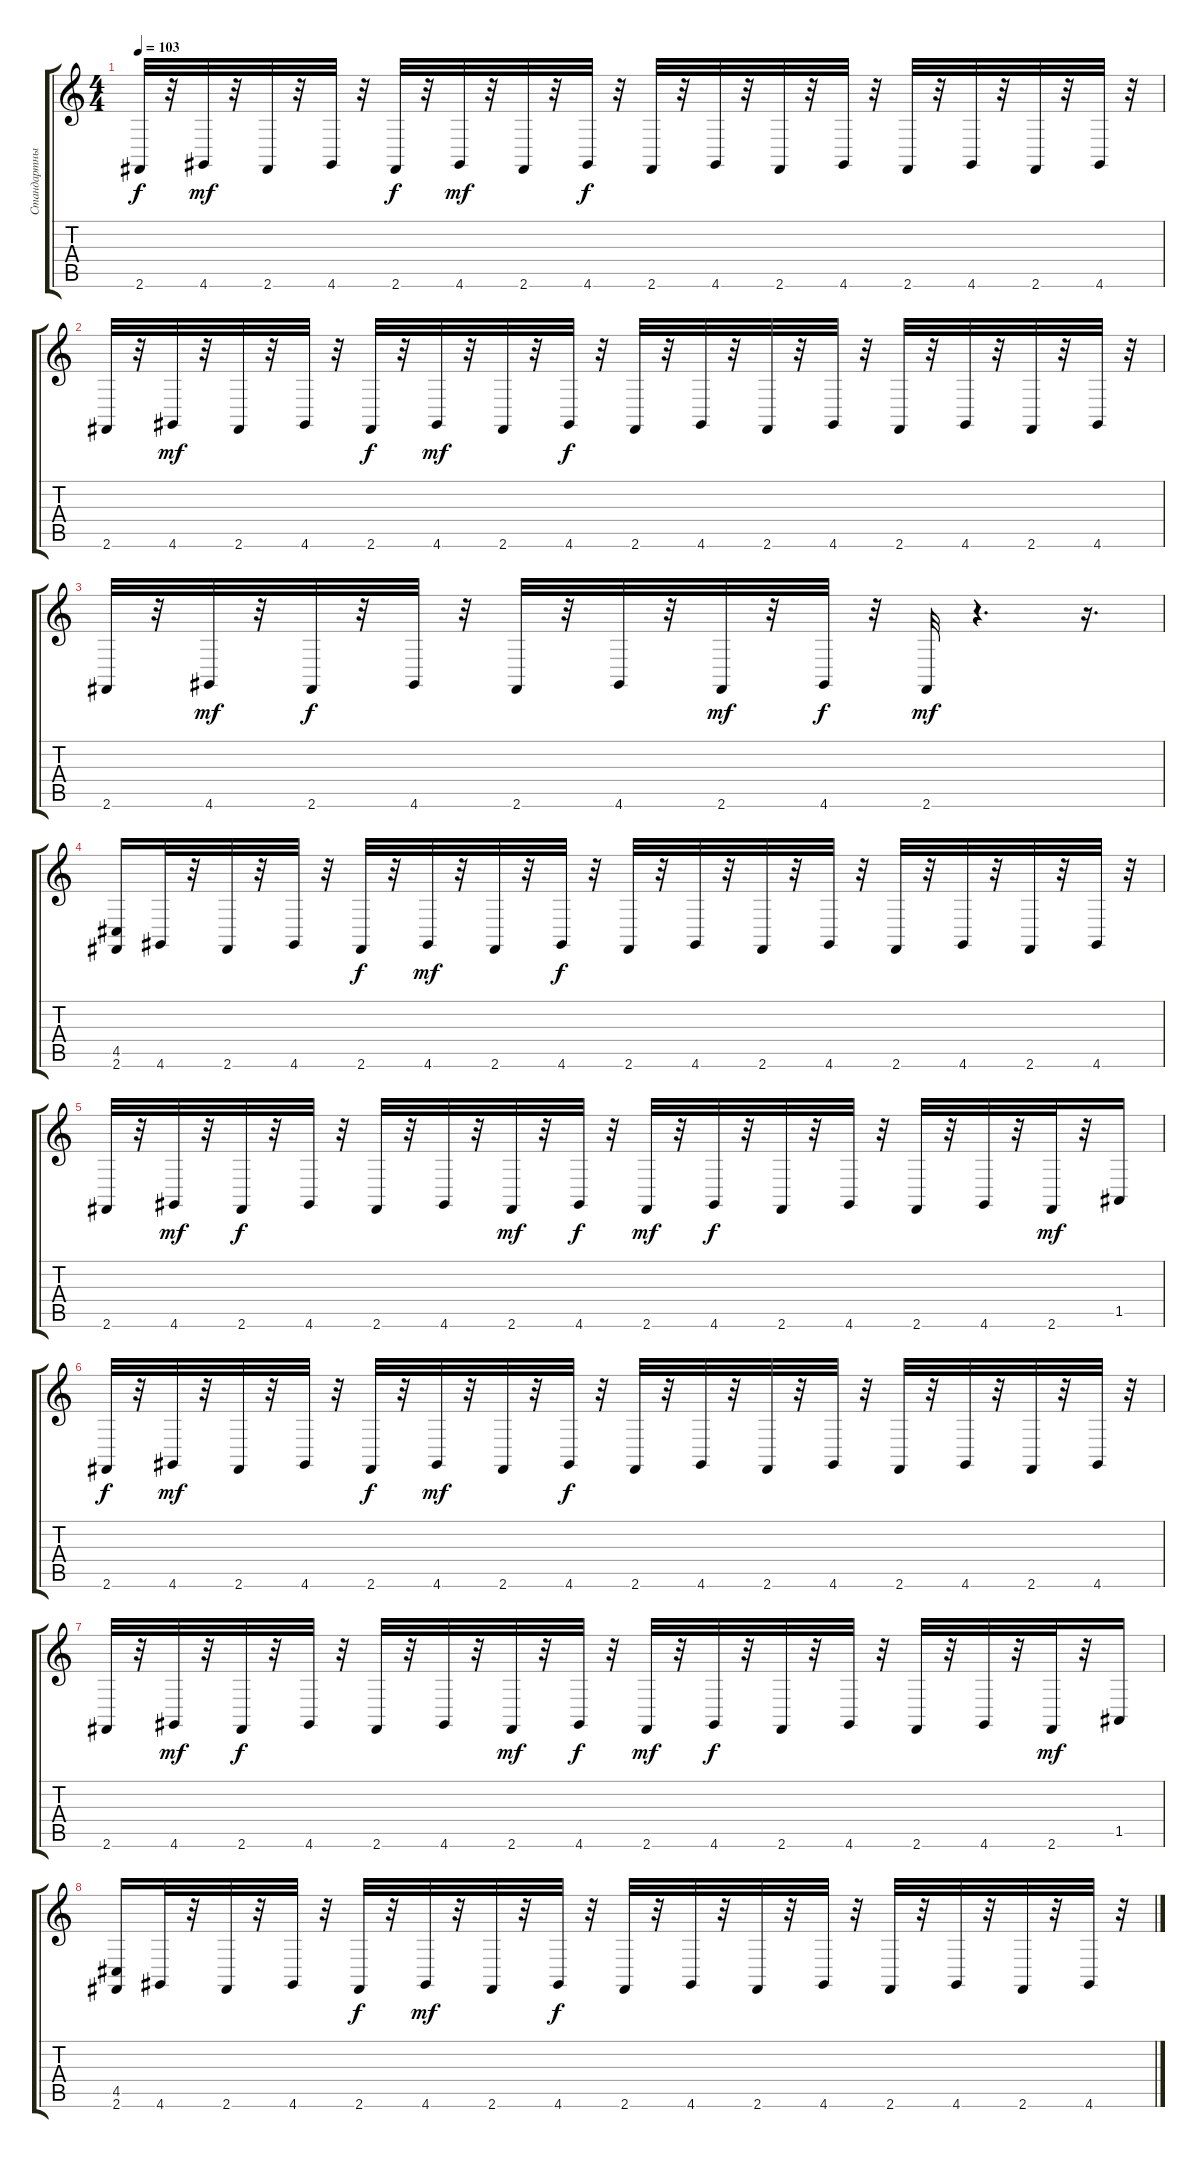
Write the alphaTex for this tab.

\track ("Стандартный Набор" "Стандартны") {instrument synthdrum}
\staff {score tabs}
\tuning (E4 B3 G3 D3 A2 E2) {hide}
\ts (4 4)
\tempo 103
\clef g2
\ks c
2.6.32{dy f} r.32 4.6.32{dy mf} r.32 2.6.32 r.32 4.6.32 r.32 2.6.32{dy f} r.32 4.6.32{dy mf} r.32 2.6.32 r.32 4.6.32{dy f} r.32 2.6.32 r.32 4.6.32 r.32 2.6.32 r.32 4.6.32 r.32 2.6.32 r.32 4.6.32 r.32 2.6.32 r.32 4.6.32 r.32 |
2.6.32 r.32 4.6.32{dy mf} r.32 2.6.32 r.32 4.6.32 r.32 2.6.32{dy f} r.32 4.6.32{dy mf} r.32 2.6.32 r.32 4.6.32{dy f} r.32 2.6.32 r.32 4.6.32 r.32 2.6.32 r.32 4.6.32 r.32 2.6.32 r.32 4.6.32 r.32 2.6.32 r.32 4.6.32 r.32 |
2.6.32 r.32 4.6.32{dy mf} r.32 2.6.32{dy f} r.32 4.6.32 r.32 2.6.32 r.32 4.6.32 r.32 2.6.32{dy mf} r.32 4.6.32{dy f} r.32 2.6.32{dy mf} r.4{d} r.16{d} |
(4.5 2.6).16 4.6.32 r.32 2.6.32 r.32 4.6.32 r.32 2.6.32{dy f} r.32 4.6.32{dy mf} r.32 2.6.32 r.32 4.6.32{dy f} r.32 2.6.32 r.32 4.6.32 r.32 2.6.32 r.32 4.6.32 r.32 2.6.32 r.32 4.6.32 r.32 2.6.32 r.32 4.6.32 r.32 |
2.6.32 r.32 4.6.32{dy mf} r.32 2.6.32{dy f} r.32 4.6.32 r.32 2.6.32 r.32 4.6.32 r.32 2.6.32{dy mf} r.32 4.6.32{dy f} r.32 2.6.32{dy mf} r.32 4.6.32{dy f} r.32 2.6.32 r.32 4.6.32 r.32 2.6.32 r.32 4.6.32 r.32 2.6.32{dy mf} r.32 1.5.16 |
2.6.32{dy f} r.32 4.6.32{dy mf} r.32 2.6.32 r.32 4.6.32 r.32 2.6.32{dy f} r.32 4.6.32{dy mf} r.32 2.6.32 r.32 4.6.32{dy f} r.32 2.6.32 r.32 4.6.32 r.32 2.6.32 r.32 4.6.32 r.32 2.6.32 r.32 4.6.32 r.32 2.6.32 r.32 4.6.32 r.32 |
2.6.32 r.32 4.6.32{dy mf} r.32 2.6.32{dy f} r.32 4.6.32 r.32 2.6.32 r.32 4.6.32 r.32 2.6.32{dy mf} r.32 4.6.32{dy f} r.32 2.6.32{dy mf} r.32 4.6.32{dy f} r.32 2.6.32 r.32 4.6.32 r.32 2.6.32 r.32 4.6.32 r.32 2.6.32{dy mf} r.32 1.5.16 |
(4.5 2.6).16 4.6.32 r.32 2.6.32 r.32 4.6.32 r.32 2.6.32{dy f} r.32 4.6.32{dy mf} r.32 2.6.32 r.32 4.6.32{dy f} r.32 2.6.32 r.32 4.6.32 r.32 2.6.32 r.32 4.6.32 r.32 2.6.32 r.32 4.6.32 r.32 2.6.32 r.32 4.6.32 r.32
